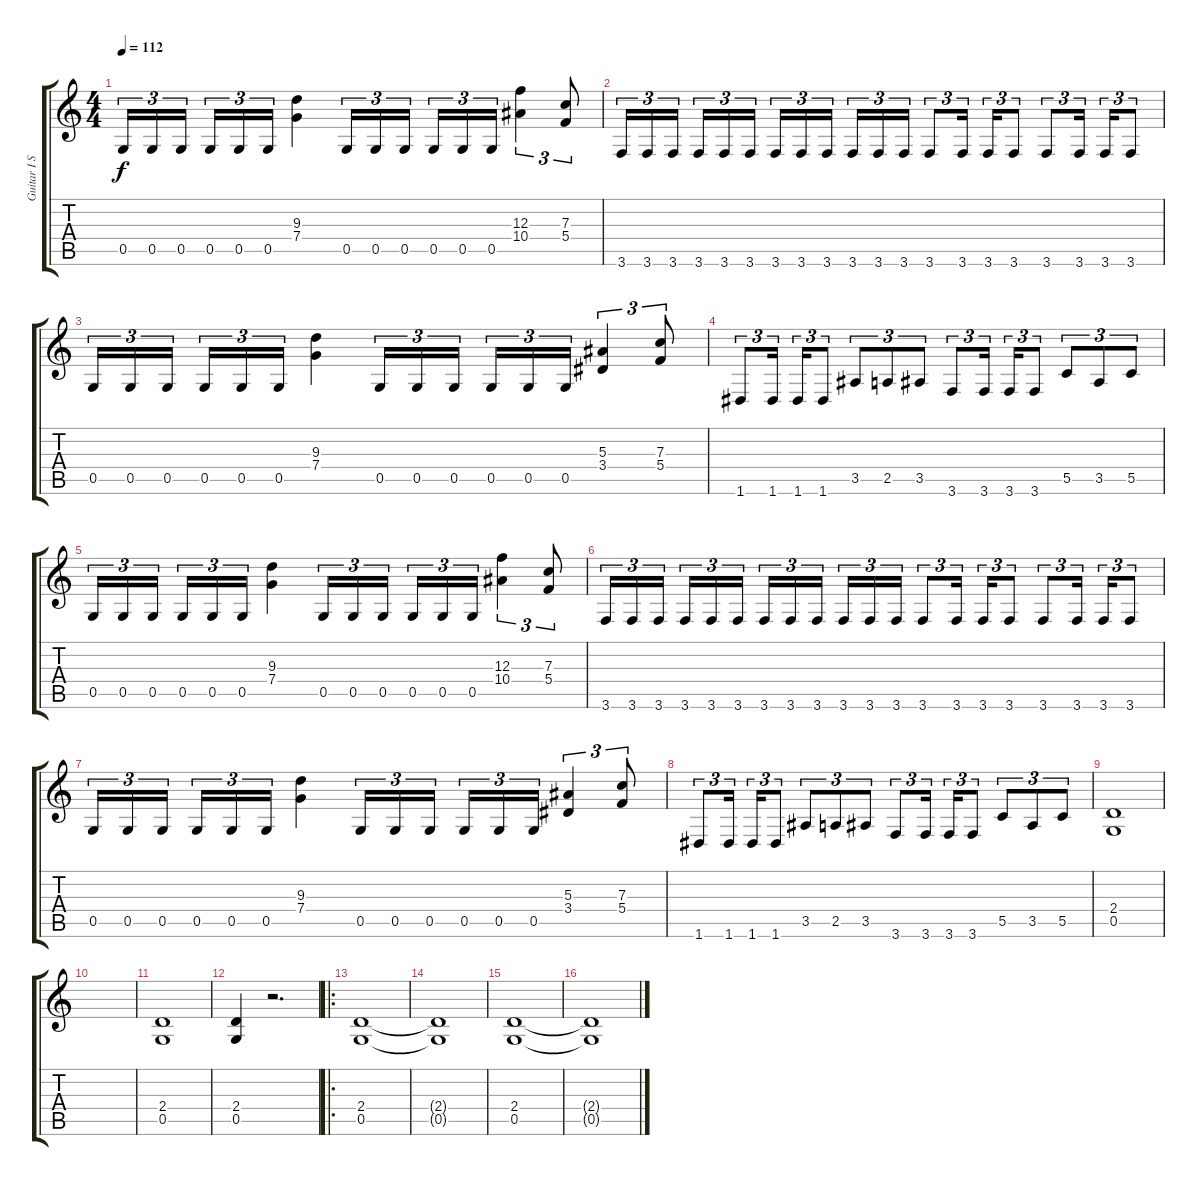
\track ("Guitar I Samu" "Guitar I S") {instrument distortionguitar}
\staff {score tabs}
\tuning (D4 A3 F3 C3 G2 D2) {hide}
\ts (4 4)
\tempo 112
\clef g2
\ks c
0.5.16{tu (3 2) dy f} 0.5.16{tu (3 2)} 0.5.16{tu (3 2)} 0.5.16{tu (3 2)} 0.5.16{tu (3 2)} 0.5.16{tu (3 2)} (9.3 7.4).4 0.5.16{tu (3 2)} 0.5.16{tu (3 2)} 0.5.16{tu (3 2)} 0.5.16{tu (3 2)} 0.5.16{tu (3 2)} 0.5.16{tu (3 2)} (12.3 10.4).4{tu (3 2)} (7.3 5.4).8{tu (3 2)} |
3.6.16{tu (3 2)} 3.6.16{tu (3 2)} 3.6.16{tu (3 2)} 3.6.16{tu (3 2)} 3.6.16{tu (3 2)} 3.6.16{tu (3 2)} 3.6.16{tu (3 2)} 3.6.16{tu (3 2)} 3.6.16{tu (3 2)} 3.6.16{tu (3 2)} 3.6.16{tu (3 2)} 3.6.16{tu (3 2)} 3.6.8{tu (3 2)} 3.6.16{tu (3 2)} 3.6.16{tu (3 2)} 3.6.8{tu (3 2)} 3.6.8{tu (3 2)} 3.6.16{tu (3 2)} 3.6.16{tu (3 2)} 3.6.8{tu (3 2)} |
0.5.16{tu (3 2)} 0.5.16{tu (3 2)} 0.5.16{tu (3 2)} 0.5.16{tu (3 2)} 0.5.16{tu (3 2)} 0.5.16{tu (3 2)} (9.3 7.4).4 0.5.16{tu (3 2)} 0.5.16{tu (3 2)} 0.5.16{tu (3 2)} 0.5.16{tu (3 2)} 0.5.16{tu (3 2)} 0.5.16{tu (3 2)} (5.3 3.4).4{tu (3 2)} (7.3 5.4).8{tu (3 2)} |
1.6.8{tu (3 2)} 1.6.16{tu (3 2)} 1.6.16{tu (3 2)} 1.6.8{tu (3 2)} 3.5.8{tu (3 2)} 2.5.8{tu (3 2)} 3.5.8{tu (3 2)} 3.6.8{tu (3 2)} 3.6.16{tu (3 2)} 3.6.16{tu (3 2)} 3.6.8{tu (3 2)} 5.5.8{tu (3 2)} 3.5.8{tu (3 2)} 5.5.8{tu (3 2)} |
0.5.16{tu (3 2)} 0.5.16{tu (3 2)} 0.5.16{tu (3 2)} 0.5.16{tu (3 2)} 0.5.16{tu (3 2)} 0.5.16{tu (3 2)} (9.3 7.4).4 0.5.16{tu (3 2)} 0.5.16{tu (3 2)} 0.5.16{tu (3 2)} 0.5.16{tu (3 2)} 0.5.16{tu (3 2)} 0.5.16{tu (3 2)} (12.3 10.4).4{tu (3 2)} (7.3 5.4).8{tu (3 2)} |
3.6.16{tu (3 2)} 3.6.16{tu (3 2)} 3.6.16{tu (3 2)} 3.6.16{tu (3 2)} 3.6.16{tu (3 2)} 3.6.16{tu (3 2)} 3.6.16{tu (3 2)} 3.6.16{tu (3 2)} 3.6.16{tu (3 2)} 3.6.16{tu (3 2)} 3.6.16{tu (3 2)} 3.6.16{tu (3 2)} 3.6.8{tu (3 2)} 3.6.16{tu (3 2)} 3.6.16{tu (3 2)} 3.6.8{tu (3 2)} 3.6.8{tu (3 2)} 3.6.16{tu (3 2)} 3.6.16{tu (3 2)} 3.6.8{tu (3 2)} |
0.5.16{tu (3 2)} 0.5.16{tu (3 2)} 0.5.16{tu (3 2)} 0.5.16{tu (3 2)} 0.5.16{tu (3 2)} 0.5.16{tu (3 2)} (9.3 7.4).4 0.5.16{tu (3 2)} 0.5.16{tu (3 2)} 0.5.16{tu (3 2)} 0.5.16{tu (3 2)} 0.5.16{tu (3 2)} 0.5.16{tu (3 2)} (5.3 3.4).4{tu (3 2)} (7.3 5.4).8{tu (3 2)} |
1.6.8{tu (3 2)} 1.6.16{tu (3 2)} 1.6.16{tu (3 2)} 1.6.8{tu (3 2)} 3.5.8{tu (3 2)} 2.5.8{tu (3 2)} 3.5.8{tu (3 2)} 3.6.8{tu (3 2)} 3.6.16{tu (3 2)} 3.6.16{tu (3 2)} 3.6.8{tu (3 2)} 5.5.8{tu (3 2)} 3.5.8{tu (3 2)} 5.5.8{tu (3 2)} |
(2.4 0.5).1 |
|
(2.4 0.5).1 |
(2.4 0.5).4 r.2{d} |
\ro
(2.4 0.5).1 |
(2.4{t} 0.5{t}).1 |
(2.4 0.5).1 |
(2.4{t} 0.5{t}).1
